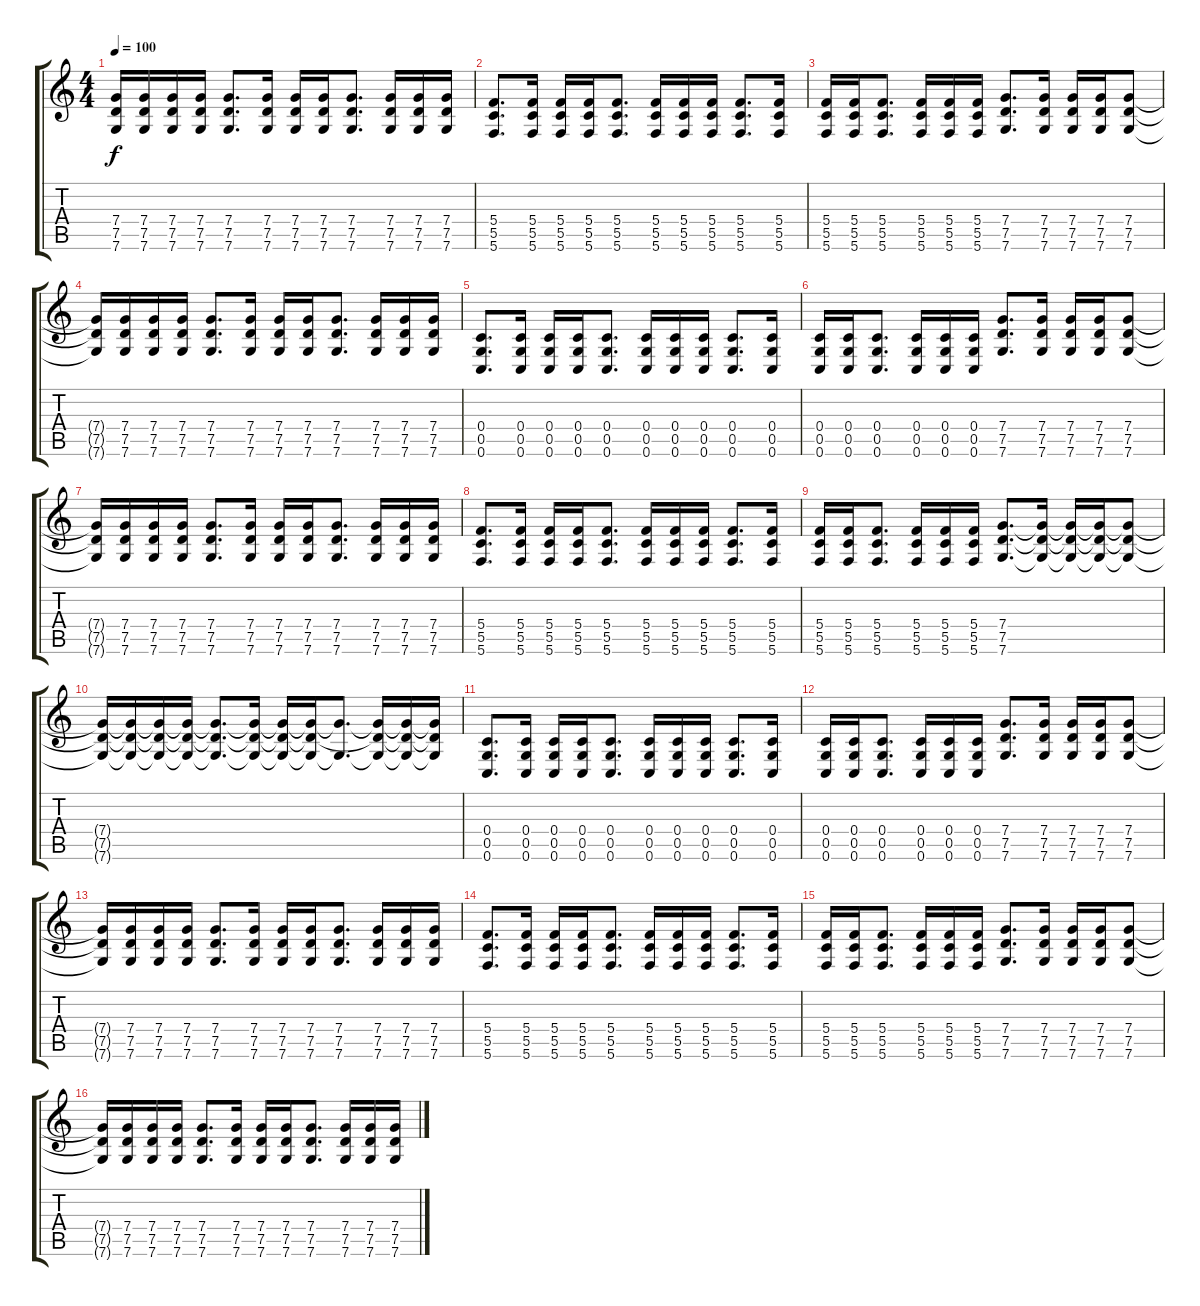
\track ("  " "  ") {instrument acousticguitarsteel}
\staff {score tabs}
\tuning (D4 A3 F3 C3 G2 C2) {hide}
\ts (4 4)
\tempo 100
\clef g2
\ks c
(7.4{t} 7.5{t} 7.6{t}).16{dy f} (7.4 7.5 7.6).16 (7.4 7.5 7.6).16 (7.4 7.5 7.6).16 (7.4 7.5 7.6).8{d} (7.4 7.5 7.6).16 (7.4 7.5 7.6).16 (7.4 7.5 7.6).16 (7.4 7.5 7.6).8{d} (7.4 7.5 7.6).16 (7.4 7.5 7.6).16 (7.4 7.5 7.6).16 |
(5.4 5.5 5.6).8{d} (5.4 5.5 5.6).16 (5.4 5.5 5.6).16 (5.4 5.5 5.6).16 (5.4 5.5 5.6).8{d} (5.4 5.5 5.6).16 (5.4 5.5 5.6).16 (5.4 5.5 5.6).16 (5.4 5.5 5.6).8{d} (5.4 5.5 5.6).16 |
(5.4 5.5 5.6).16 (5.4 5.5 5.6).16 (5.4 5.5 5.6).8{d} (5.4 5.5 5.6).16 (5.4 5.5 5.6).16 (5.4 5.5 5.6).16 (7.4 7.5 7.6).8{d} (7.4 7.5 7.6).16 (7.4 7.5 7.6).16 (7.4 7.5 7.6).16 (7.4 7.5 7.6).8 |
(7.4{t} 7.5{t} 7.6{t}).16 (7.4 7.5 7.6).16 (7.4 7.5 7.6).16 (7.4 7.5 7.6).16 (7.4 7.5 7.6).8{d} (7.4 7.5 7.6).16 (7.4 7.5 7.6).16 (7.4 7.5 7.6).16 (7.4 7.5 7.6).8{d} (7.4 7.5 7.6).16 (7.4 7.5 7.6).16 (7.4 7.5 7.6).16 |
(0.4 0.5 0.6).8{d} (0.4 0.5 0.6).16 (0.4 0.5 0.6).16 (0.4 0.5 0.6).16 (0.4 0.5 0.6).8{d} (0.4 0.5 0.6).16 (0.4 0.5 0.6).16 (0.4 0.5 0.6).16 (0.4 0.5 0.6).8{d} (0.4 0.5 0.6).16 |
(0.4 0.5 0.6).16 (0.4 0.5 0.6).16 (0.4 0.5 0.6).8{d} (0.4 0.5 0.6).16 (0.4 0.5 0.6).16 (0.4 0.5 0.6).16 (7.4 7.5 7.6).8{d} (7.4 7.5 7.6).16 (7.4 7.5 7.6).16 (7.4 7.5 7.6).16 (7.4 7.5 7.6).8 |
(7.4{t} 7.5{t} 7.6{t}).16 (7.4 7.5 7.6).16 (7.4 7.5 7.6).16 (7.4 7.5 7.6).16 (7.4 7.5 7.6).8{d} (7.4 7.5 7.6).16 (7.4 7.5 7.6).16 (7.4 7.5 7.6).16 (7.4 7.5 7.6).8{d} (7.4 7.5 7.6).16 (7.4 7.5 7.6).16 (7.4 7.5 7.6).16 |
(5.4 5.5 5.6).8{d} (5.4 5.5 5.6).16 (5.4 5.5 5.6).16 (5.4 5.5 5.6).16 (5.4 5.5 5.6).8{d} (5.4 5.5 5.6).16 (5.4 5.5 5.6).16 (5.4 5.5 5.6).16 (5.4 5.5 5.6).8{d} (5.4 5.5 5.6).16 |
(5.4 5.5 5.6).16 (5.4 5.5 5.6).16 (5.4 5.5 5.6).8{d} (5.4 5.5 5.6).16 (5.4 5.5 5.6).16 (5.4 5.5 5.6).16 (7.4 7.5 7.6).8{d} (7.4{t} 7.5{t} 7.6{t}).16 (7.4{t} 7.5{t} 7.6{t}).16 (7.4{t} 7.5{t} 7.6{t}).16 (7.4{t} 7.5{t} 7.6{t}).8 |
(7.4{t} 7.5{t} 7.6{t}).16 (7.4{t} 7.5{t} 7.6{t}).16 (7.4{t} 7.5{t} 7.6{t}).16 (7.4{t} 7.5{t} 7.6{t}).16 (7.4{t} 7.5{t} 7.6{t}).8{d} (7.4{t} 7.5{t} 7.6{t}).16 (7.4{t} 7.5{t} 7.6{t}).16 (7.4{t} 7.5{t} 7.6{t}).16 (7.4{t} 7.6{t}).8{d} (7.4{t} 7.5{t} 7.6{t}).16 (7.4{t} 7.5{t} 7.6{t}).16 (7.4{t} 7.5{t} 7.6{t}).16 |
(0.4 0.5 0.6).8{d} (0.4 0.5 0.6).16 (0.4 0.5 0.6).16 (0.4 0.5 0.6).16 (0.4 0.5 0.6).8{d} (0.4 0.5 0.6).16 (0.4 0.5 0.6).16 (0.4 0.5 0.6).16 (0.4 0.5 0.6).8{d} (0.4 0.5 0.6).16 |
(0.4 0.5 0.6).16 (0.4 0.5 0.6).16 (0.4 0.5 0.6).8{d} (0.4 0.5 0.6).16 (0.4 0.5 0.6).16 (0.4 0.5 0.6).16 (7.4 7.5 7.6).8{d} (7.4 7.5 7.6).16 (7.4 7.5 7.6).16 (7.4 7.5 7.6).16 (7.4 7.5 7.6).8 |
(7.4{t} 7.5{t} 7.6{t}).16 (7.4 7.5 7.6).16 (7.4 7.5 7.6).16 (7.4 7.5 7.6).16 (7.4 7.5 7.6).8{d} (7.4 7.5 7.6).16 (7.4 7.5 7.6).16 (7.4 7.5 7.6).16 (7.4 7.5 7.6).8{d} (7.4 7.5 7.6).16 (7.4 7.5 7.6).16 (7.4 7.5 7.6).16 |
(5.4 5.5 5.6).8{d} (5.4 5.5 5.6).16 (5.4 5.5 5.6).16 (5.4 5.5 5.6).16 (5.4 5.5 5.6).8{d} (5.4 5.5 5.6).16 (5.4 5.5 5.6).16 (5.4 5.5 5.6).16 (5.4 5.5 5.6).8{d} (5.4 5.5 5.6).16 |
(5.4 5.5 5.6).16 (5.4 5.5 5.6).16 (5.4 5.5 5.6).8{d} (5.4 5.5 5.6).16 (5.4 5.5 5.6).16 (5.4 5.5 5.6).16 (7.4 7.5 7.6).8{d} (7.4 7.5 7.6).16 (7.4 7.5 7.6).16 (7.4 7.5 7.6).16 (7.4 7.5 7.6).8 |
(7.4{t} 7.5{t} 7.6{t}).16 (7.4 7.5 7.6).16 (7.4 7.5 7.6).16 (7.4 7.5 7.6).16 (7.4 7.5 7.6).8{d} (7.4 7.5 7.6).16 (7.4 7.5 7.6).16 (7.4 7.5 7.6).16 (7.4 7.5 7.6).8{d} (7.4 7.5 7.6).16 (7.4 7.5 7.6).16 (7.4 7.5 7.6).16
